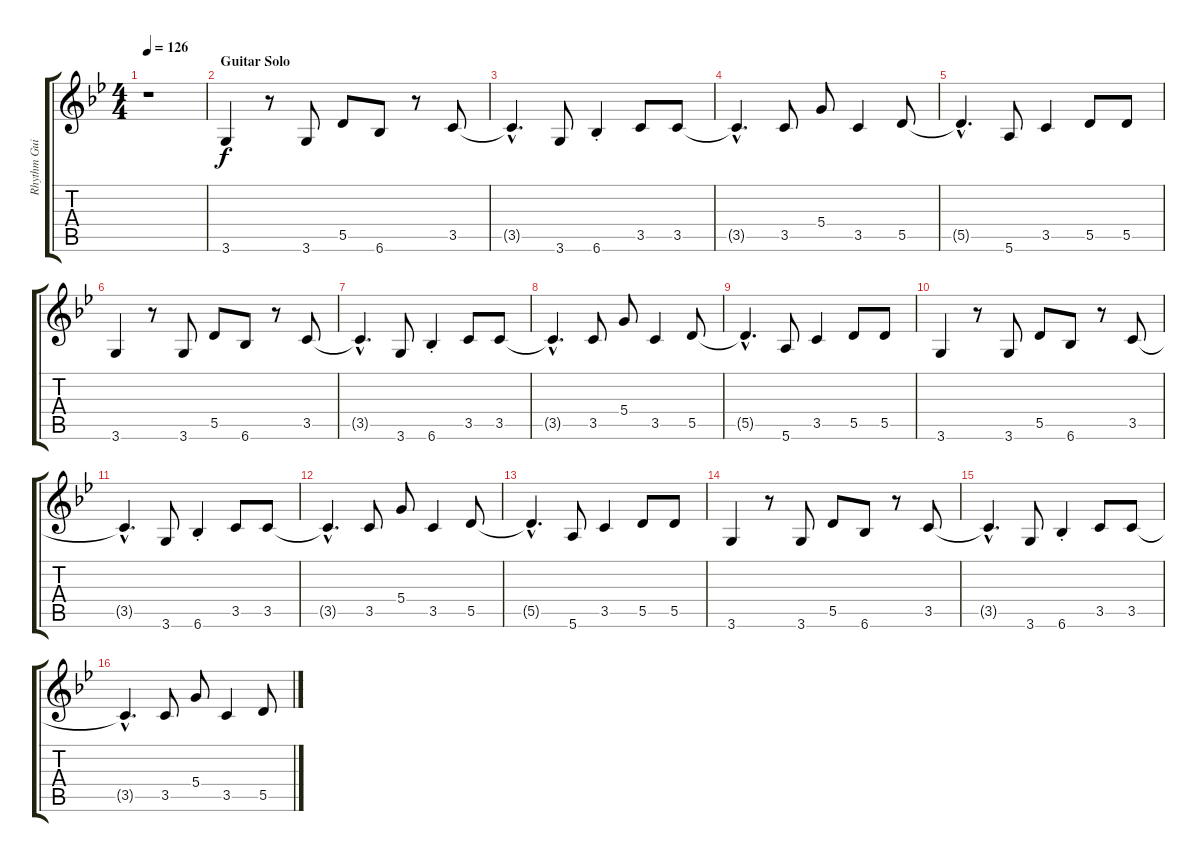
\track ("Rhythm Guitar" "Rhythm Gui") {instrument electricguitarmuted}
\staff {score tabs}
\tuning (E4 B3 G3 D3 A2 E2) {hide}
\ts (4 4)
\tempo 126
\clef g2
\ks bb
r.1{dy f} |
\section ("" "Guitar Solo")
3.6.4 r.8 3.6.8 5.5.8 6.6.8 r.8 3.5.8 |
3.5{hac t}.4{d} 3.6.8 6.6{st}.4 3.5.8 3.5.8 |
3.5{hac t}.4{d} 3.5.8 5.4.8 3.5.4 5.5.8 |
5.5{hac t}.4{d} 5.6.8 3.5.4 5.5.8 5.5.8 |
3.6.4 r.8 3.6.8 5.5.8 6.6.8 r.8 3.5.8 |
3.5{hac t}.4{d} 3.6.8 6.6{st}.4 3.5.8 3.5.8 |
3.5{hac t}.4{d} 3.5.8 5.4.8 3.5.4 5.5.8 |
5.5{hac t}.4{d} 5.6.8 3.5.4 5.5.8 5.5.8 |
3.6.4 r.8 3.6.8 5.5.8 6.6.8 r.8 3.5.8 |
3.5{hac t}.4{d} 3.6.8 6.6{st}.4 3.5.8 3.5.8 |
3.5{hac t}.4{d} 3.5.8 5.4.8 3.5.4 5.5.8 |
5.5{hac t}.4{d} 5.6.8 3.5.4 5.5.8 5.5.8 |
3.6.4 r.8 3.6.8 5.5.8 6.6.8 r.8 3.5.8 |
3.5{hac t}.4{d} 3.6.8 6.6{st}.4 3.5.8 3.5.8 |
3.5{hac t}.4{d} 3.5.8 5.4.8 3.5.4 5.5.8
